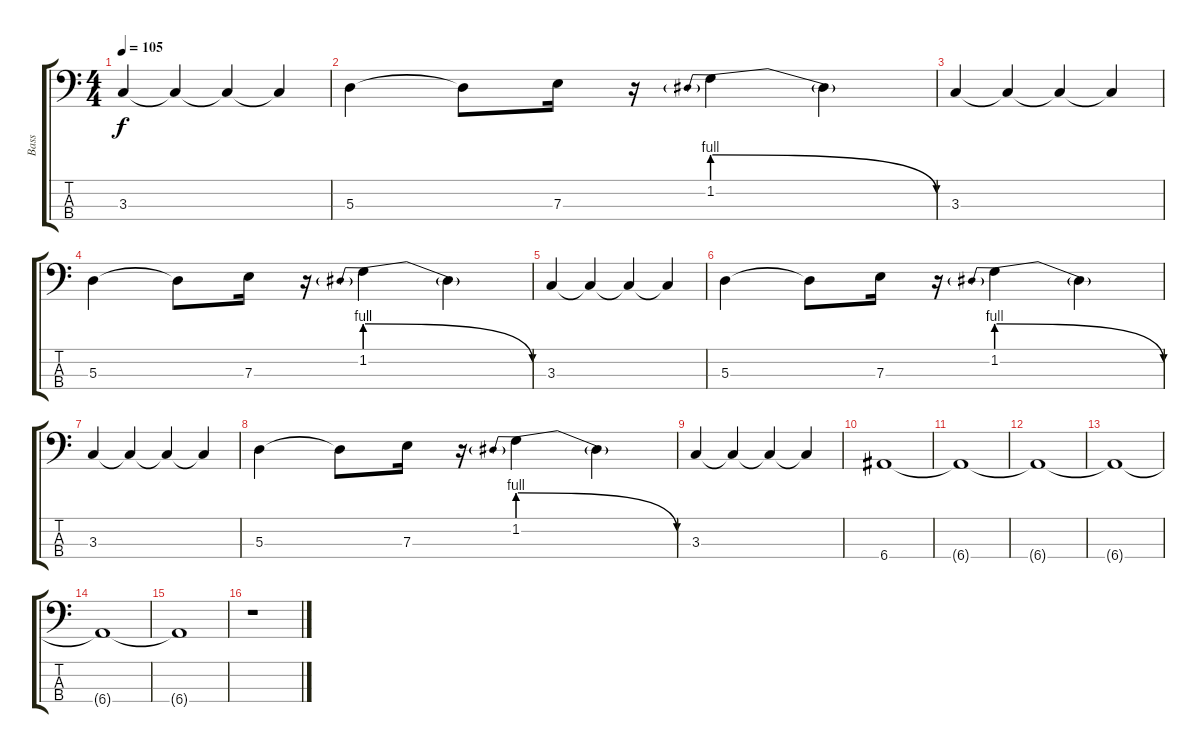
\track ("Bass" "Bass") {instrument electricbassfinger}
\staff {score tabs}
\tuning (G2 D2 A1 E1) {hide}
\ts (4 4)
\tempo 105
\clef f4
\ks c
3.3.4{dy f} 3.3{t}.4 3.3{t}.4 3.3{t}.4 |
5.3.4 5.3{t}.8 7.3.16 r.16 1.2{be (prebendrelease 0 4 60 0)}.4 1.2{t}.4 |
3.3.4 3.3{t}.4 3.3{t}.4 3.3{t}.4 |
5.3.4 5.3{t}.8 7.3.16 r.16 1.2{be (prebendrelease 0 4 60 0)}.4 1.2{t}.4 |
3.3.4 3.3{t}.4 3.3{t}.4 3.3{t}.4 |
5.3.4 5.3{t}.8 7.3.16 r.16 1.2{be (prebendrelease 0 4 60 0)}.4 1.2{t}.4 |
3.3.4 3.3{t}.4 3.3{t}.4 3.3{t}.4 |
5.3.4 5.3{t}.8 7.3.16 r.16 1.2{be (prebendrelease 0 4 60 0)}.4 1.2{t}.4 |
3.3.4 3.3{t}.4 3.3{t}.4 3.3{t}.4 |
6.4.1 |
6.4{t}.1 |
6.4{t}.1 |
6.4{t}.1{volume 8} |
6.4{t}.1{volume 3} |
6.4{t}.1{volume 1} |
r.1
